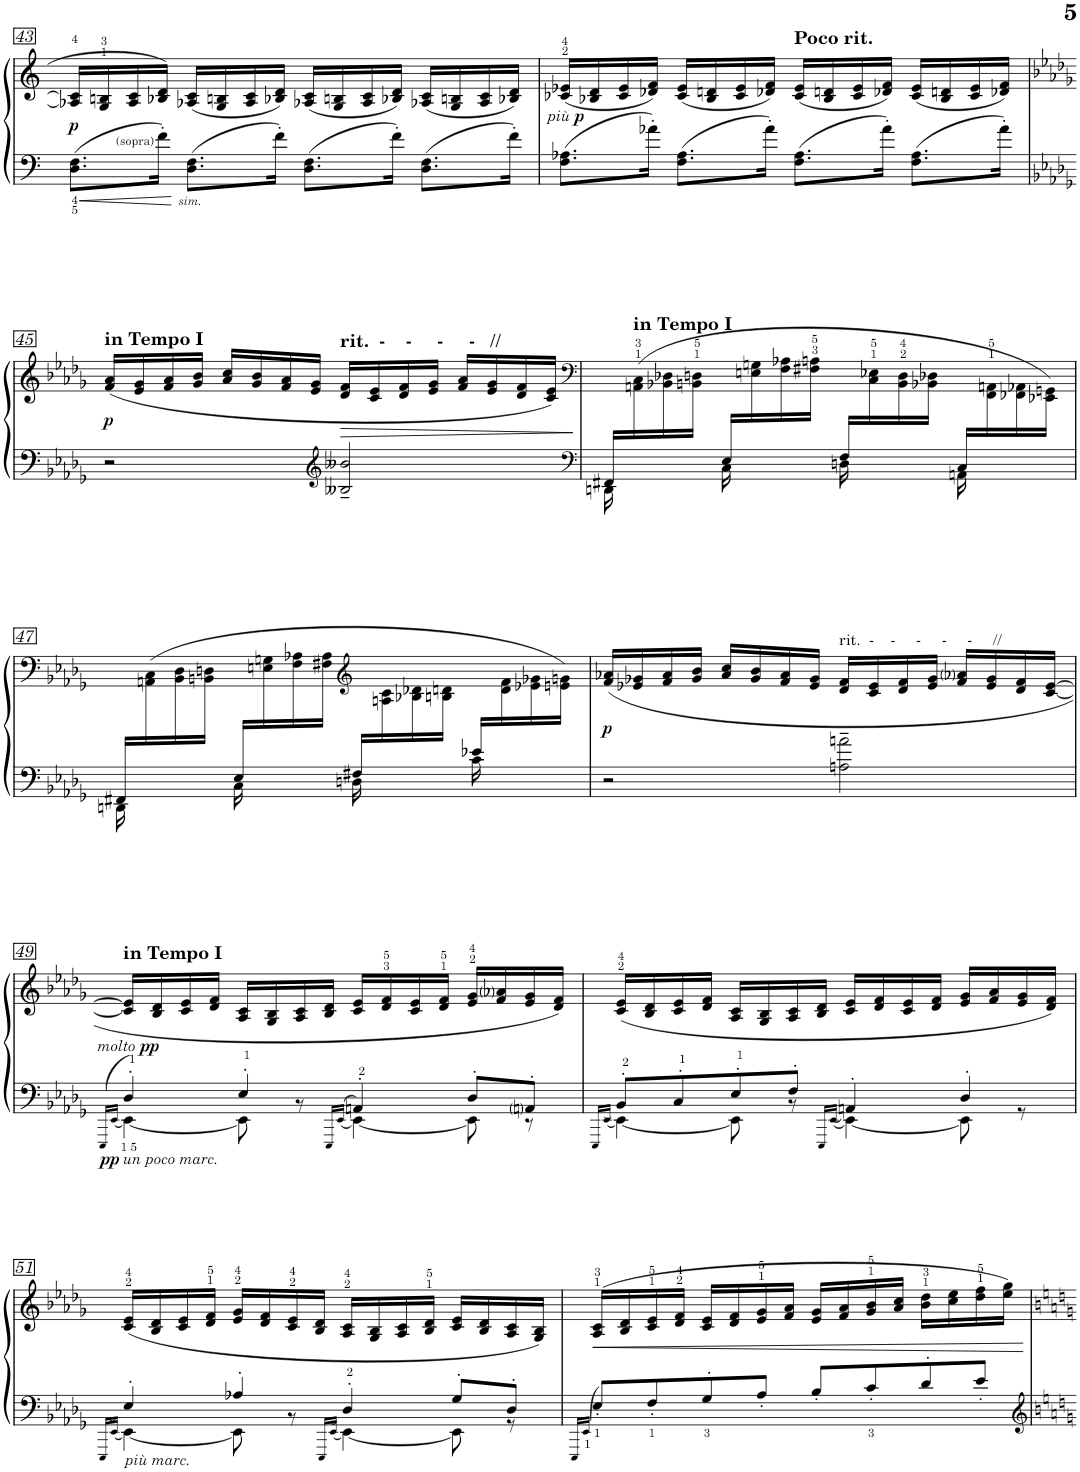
**kern	**kern	**dynam
*part1	*part1	*part1
*staff2	*staff1	*staff1/2
*I"II	*	*
!!LO:PB:g=z
*clefF4	*clefG2	*
*k[]	*k[]	*
*M4/4	*M4/4	*
=43	=43	=43
!	!	!LO:HP:b=2
!	!	!LO:DY:n=1:b
8.D\ 8.F\L	16A-X/] 16c/]LL	< p
.	16G/ 16Bn/	.
.	16A-/ 16c/	.
!LO:TX:a:t=(sopra)	!	!
16f'\Jk	16B-X/ 16d/JJ	.
!LO:TX:b:i:t=sim.	!	!
8.D\ 8.F\L	(16A-X/ 16c/LL	.
.	16G/ 16Bn/	.
.	16A-/ 16c/	.
16f'\Jk	16B-X/ 16d/JJ)	.
8.D\ 8.F\L	(16A-X/ 16c/LL	.
.	16G/ 16Bn/	.
.	16A-/ 16c/	.
16f'\Jk	16B-X/ 16d/JJ)	.
8.D\ 8.F\L	(16A-X/ 16c/LL	.
.	16G/ 16Bn/	.
.	16A-/ 16c/	.
16f'\Jk	16B-X/ 16d/JJ)	.
=44	=44	=44
!	!	!LO:DY:b
!	!	!LO:DY:n=1:b
8.F\ 8.A-X\L	(16c-X/ 16e-X/LL	other-dynamics p
.	16B-X/ 16d/	.
.	16c-/ 16e-/	.
16a-X'\Jk	16d-X/ 16f/JJ)	.
8.F\ 8.A-\L	(16c-/ 16e-/LL	.
.	16B-/ 16dn/	.
.	16c-/ 16e-/	.
16a-'\Jk	16d-X/ 16f/JJ)	.
!	!LO:TX:a:B:t=Poco rit.	!
8.F\ 8.A-\L	(16c-/ 16e-/LL	.
.	16B-/ 16dn/	.
.	16c-/ 16e-/	.
16a-'\Jk	16d-X/ 16f/JJ)	.
8.F\ 8.A-\L	(16c-/ 16e-/LL	.
.	16B-/ 16dn/	.
.	16c-/ 16e-/	.
16a-'\Jk	16d-X/ 16f/JJ)	.
!!LO:LB:g=z
=45	=45	=45
*k[b-e-a-d-g-]	*k[b-e-a-d-g-]	*
!	!LO:TX:a:B:t=in Tempo I	!
!	!	!LO:DY:b
2r	(16f/ 16a-/LL	p
.	16e-/ 16g-/	.
.	16f/ 16a-/	.
.	16g-/ 16b-/JJ	.
.	16a-/ 16cc/LL	.
.	16g-/ 16b-/	.
.	16f/ 16a-/	.
.	16e-/ 16g-/JJ	.
*clefG2	*	*
!	!LO:TX:a:B:t=rit.  -    -     -     -   //	!
!	!	!LO:HP:b
2B--X/~ 2b--X/~	16d-/ 16f/LL	>
.	16c/ 16e-/	.
.	16d-/ 16f/	.
.	16e-/ 16g-/JJ	.
.	16f/ 16a-/LL	.
.	16e-/ 16g-/	.
.	16d-/ 16f/	.
.	16c/ 16e-/JJ)	.
.	.	[
=46	=46	=46
*clefF4	*clefF4	*
*^	*^	*
16DDn\	16FF#X/LL	1ryy	16ryy	.
!	!	!	!LO:TX:a:B:t=in Tempo I	!
16ryy	8.ryy	.	(16AAn\>> 16C\>>	.
16ryy	.	.	16BB-X\ 16D-X\	.
16ryy	.	.	16BBn\>> 16Dn\>>JJ	.
16C\	16E-/LL	.	16ryy	.
16ryy	8.ryy	.	16En\ 16Gn\	.
16ryy	.	.	16F\ 16A-X\	.
16ryy	.	.	16F#X\>> 16An\>>JJ	.
16Dn\	16F/LL	.	16ryy	.
16ryy	8.ryy	.	16C\>> 16E-X\>>	.
16ryy	.	.	16BB\>> 16D\>>	.
16ryy	.	.	16BB-X\ 16D-X\JJ	.
16AAn\	16C/LL	.	16ryy	.
16ryy	8.ryy	.	16FF\>> 16AAn\>>	.
16ryy	.	.	16FF-X\ 16AA-X\	.
16ryy	.	.	16EE-X\ 16GGn\JJ)	.
!!LO:LB:g=z	!!
=47	=47	=47	=47	=47
16DDn\	16FF#X/LL	4ryy	16ryy	.
16ryy	8.ryy	.	(16AAn\ 16C\	.
16ryy	.	.	16BB-\ 16D-\	.
16ryy	.	.	16BBn\ 16Dn\JJ	.
16C\	16E-/LL	4ryy	16ryy	.
16ryy	8.ryy	.	16En\ 16Gn\	.
16ryy	.	.	16F\ 16A-X\	.
16ryy	.	.	16F#X\ 16A-\JJ	.
*	*	*clefG2	*	*
16Dn\	16F#X/LL	4ryy	16ryy	.
16ryy	8.ryy	.	16An\ 16c\	.
16ryy	.	.	16B-X\ 16d-X\	.
16ryy	.	.	16Bn\ 16dn\JJ	.
16c\	16e-X/LL	4ryy	16ryy	.
16ryy	8.ryy	.	16d\ 16f\	.
16ryy	.	.	16e-X\ 16g-X\	.
16ryy	.	.	16en\ 16gn\JJ)	.
*v	*v	*	*	*
=48	=48	=48	=48
!	!	!	!LO:DY:b
*	*v	*v	*
2r	(<16f/ 16a-X/LL	p
.	16e-X/ 16g-X/	.
.	16f/ 16a-/	.
.	16g-/ 16b-/JJ	.
.	16a-/ 16cc/LL	.
.	16g-/ 16b-/	.
.	16f/ 16a-/	.
.	16e-/ 16g-/JJ	.
!	!LO:TX:a:t=rit.  -    -     -     -     -     //	!
2An\~ 2an\~	16d-/ 16f/LL	.
.	16c/ 16e-/	.
.	16d-/ 16f/	.
.	16e-/ 16g-/JJ	.
.	16f/ 16a-i/LL	.
.	16e-/ 16g-/	.
.	16d-/ 16f/	.
.	[16c/ [16e-/JJ	.
!!LO:LB:g=z
=49	=49	=49
*^	*	*
.	16qEEE-/LL	.	.
.	[<16qEE-/JJ	.	.
!	!	!LO:TX:a:B:t=in Tempo I	!
!	!	!	!LO:DY:b=2
!	!	!	!LO:DY:n=1:b=2
!	!	!	!LO:DY:n=2:b
!	!	!	!LO:DY:n=3:b
4D-'/	4EE-\_	16c/] 16e-/]LL	pp other-dynamics other-dynamics pp
.	.	16B-/ 16d-/	.
.	.	16c/ 16e-/	.
.	.	16d-/ 16f/JJ	.
4E-'>/	8EE-\]	16A-/ 16c/LL	.
.	.	16G-/ 16B-/	.
.	8r	16A-/ 16c/	.
.	.	16B-/ 16d-/JJ	.
.	16qEEE-/LL	.	.
.	[<16qEE-/JJ	.	.
4AAn'>/	4EE-\_	16c/ 16e-/LL	.
.	.	16d-/ 16f/	.
.	.	16c/ 16e-/	.
.	.	16d-/ 16f/JJ	.
8D-'>/L	8EE-\]	16e-/ 16g-/LL	.
.	.	16f/ 16a-i/	.
8AAni'>/J	8r	16e-/ 16g-/	.
.	.	16d-/ 16f/JJ)	.
=50	=50	=50	=50
.	16qEEE-/LL	.	.
.	[<16qEE-/JJ	.	.
8BB-'/L	4EE-\_	(16c/ 16e-/LL	.
.	.	16B-/ 16d-/	.
8C'/	.	16c/ 16e-/	.
.	.	16d-/ 16f/JJ	.
8E-'>/	8EE-\]	16A-/ 16c/LL	.
.	.	16G-/ 16B-/	.
8F'/J	8r	16A-/ 16c/	.
.	.	16B-/ 16d-/JJ	.
.	16qEEE-/LL	.	.
.	[<16qEE-/JJ	.	.
4AAn'>/	4EE-\_	16c/ 16e-/LL	.
.	.	16d-/ 16f/	.
.	.	16c/ 16e-/	.
.	.	16d-/ 16f/JJ	.
4D-'>/	8EE-\]	16e-/ 16g-/LL	.
.	.	16f/ 16a-/	.
.	8r	16e-/ 16g-/	.
.	.	16d-/ 16f/JJ)	.
!!LO:LB:g=z
=51	=51	=51	=51
.	16qEEE-/LL	.	.
.	[<16qEE-/JJ	.	.
!LO:TX:b:i:t=più marc.	!	!	!
4E-'/	4EE-\_	(16c/ 16e-/LL	.
.	.	16B-/ 16d-/	.
.	.	16c/ 16e-/	.
.	.	16d-/ 16f/JJ	.
4A-X'>/	8EE-\]	16e-/ 16g-/LL	.
.	.	16d-/ 16f/	.
.	8r	16c/ 16e-/	.
.	.	16B-/ 16d-/JJ	.
.	16qEEE-/LL	.	.
.	[<16qEE-/JJ	.	.
4D-'>/	4EE-\_	16A-/ 16c/LL	.
.	.	16G-/ 16B-/	.
.	.	16A-/ 16c/	.
.	.	16B-/ 16d-/JJ	.
8G-'>/L	8EE-\]	16c/ 16e-/LL	.
.	.	16B-/ 16d-/	.
8D-'>/J	8r	16A-/ 16c/	.
.	.	16G-/ 16B-/JJ)	.
*v	*v	*	*
=52	=52	=52
16qEEE-/LL	.	.
16qEE-/JJ	.	.
8E-'/L	(16A-/ 16c/LL	.
.	16B-/ 16d-/	.
8F'/	16c/ 16e-/	.
.	16d-/ 16f/JJ	.
8G-'>/	16c/ 16e-/LL	.
.	16d-/ 16f/	.
8A-'/J	16e-/ 16g-/	.
.	16f/ 16a-/JJ	.
8B-'/L	16e-/ 16g-/LL	.
.	16f/ 16a-/	.
8c'/	16g-/ 16b-/	.
.	16a-/ 16cc/JJ	.
8d-'>/	16b-\ 16dd-\LL	.
.	16cc\ 16ee-\	.
8e-'/J	16dd-\ 16ff\	.
.	16ee-\ 16gg-\JJ)	.
.	.	]
=	=	=
*-	*-	*-
